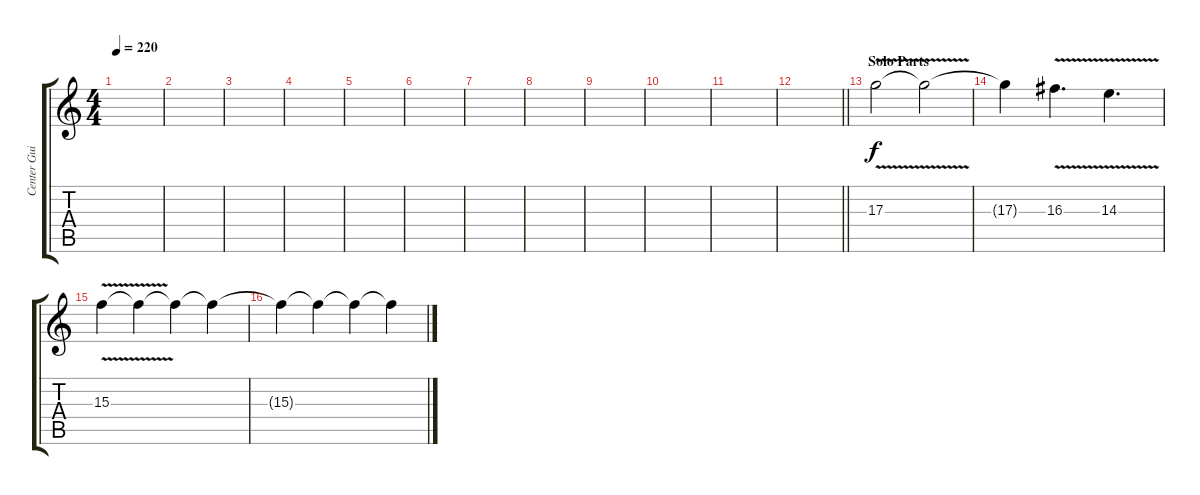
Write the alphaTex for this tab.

\track ("Center Guitar + solo" "Center Gui") {instrument distortionguitar}
\staff {score tabs}
\tuning (B3 Gb3 D3 A2 E2 B1) {hide}
\ts (4 4)
\tempo 220
\clef g2
\ks c
|
|
|
|
|
|
|
|
|
|
|
\barLineRight lightlight
|
\section ("" "Solo Parts ")
17.3{v}.2 17.3{t}.2 |
17.3{t}.4 16.3{v}.4{d} 14.3{v}.4{d} |
15.3{v}.4 15.3{t}.4 15.3{t}.4 15.3{t}.4 |
15.3{t}.4 15.3{t}.4 15.3{t}.4 15.3{t}.4
